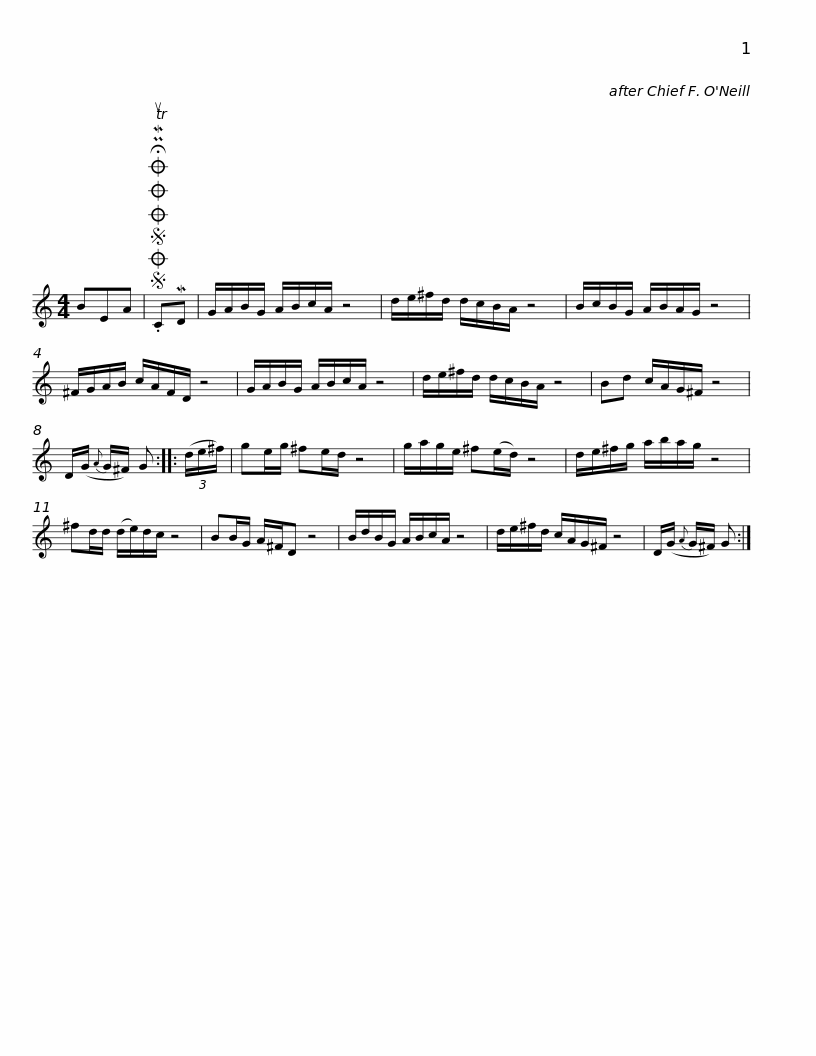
X:1
L:1/8
M:4/4
I:linebreak $
K:C
V:1 treble
V:1
 BEA |SOSOOO .!fermata!PMTuCMD | G/A/B/G/ A/B/c/A/ z4 | d/e/^f/d/ d/c/B/A/ z4 | B/c/B/G/ A/B/A/G/ z4 | %5
 ^F/G/A/B/ c/A/F/D/ z4 |$ G/A/B/G/ A/B/c/A/ z4 | d/e/^f/d/ d/c/B/A/ z4 | Bd c/A/G/^F/ z4 | D/(G/{A} G/^F/) G :: %10
 (3(d/e/^f/) | ge/g/ ^fe/d/ z4 |$ g/a/g/e/ ^f(e/d/) z4 | d/e/^f/g/ a/b/a/g/ z4 | ^fd/d/ (d/e/)d/c/ z4 | %15
 BB/G/ A/^F/D z4 | B/d/B/G/ A/B/c/A/ z4 |$ d/e/^f/d/ c/A/G/^F/ z4 | D/(G/{A} G/^F/) G :| %19
